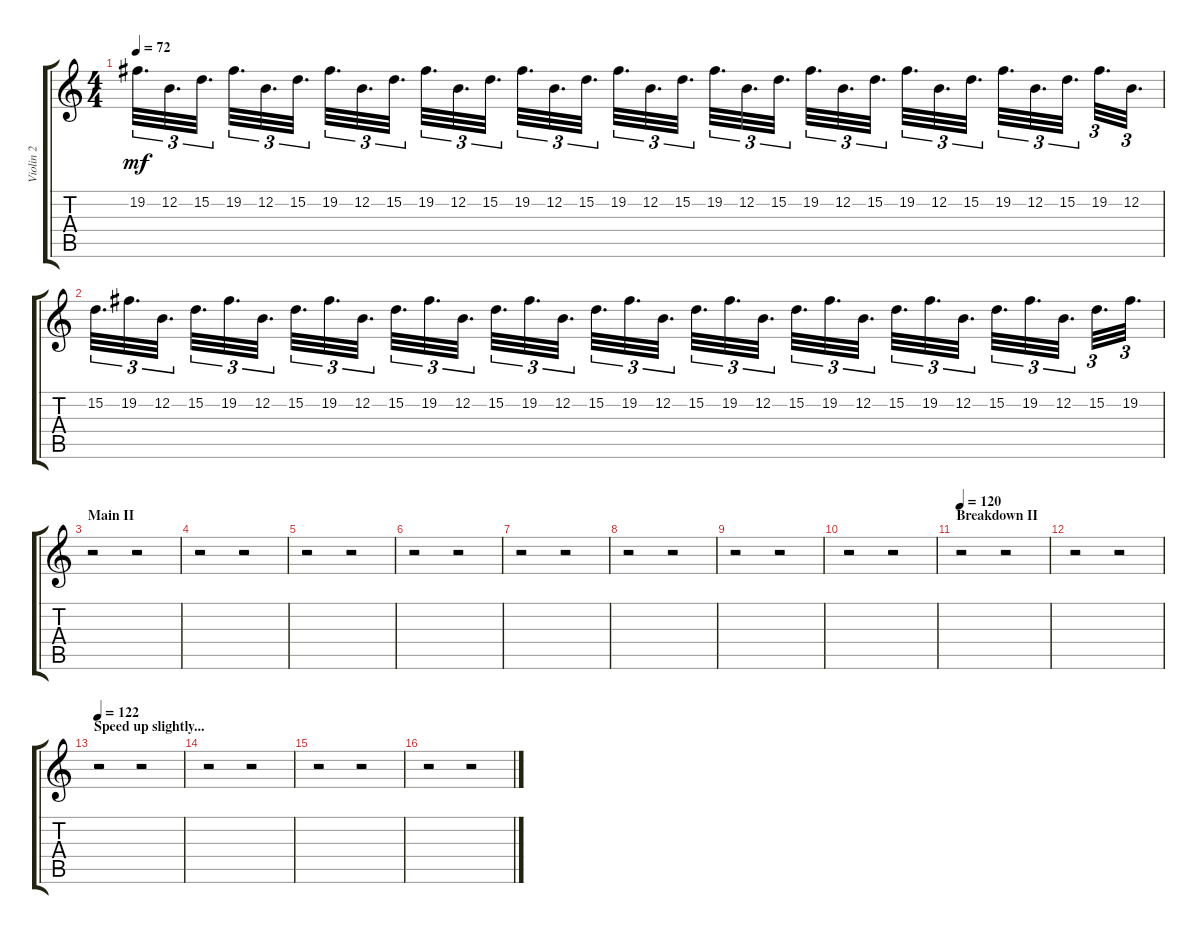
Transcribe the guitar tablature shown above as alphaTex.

\track ("Violin 2" "Violin 2") {instrument violin}
\staff {score tabs}
\tuning (E4 B3 G3 D3 A2 E2) {hide}
\ts (4 4)
\tempo 72
\clef g2
\ks c
19.2.32{d tu (3 2) dy mf} 12.2.32{d tu (3 2)} 15.2.32{d tu (3 2)} 19.2.32{d tu (3 2)} 12.2.32{d tu (3 2)} 15.2.32{d tu (3 2)} 19.2.32{d tu (3 2)} 12.2.32{d tu (3 2)} 15.2.32{d tu (3 2)} 19.2.32{d tu (3 2)} 12.2.32{d tu (3 2)} 15.2.32{d tu (3 2)} 19.2.32{d tu (3 2)} 12.2.32{d tu (3 2)} 15.2.32{d tu (3 2)} 19.2.32{d tu (3 2)} 12.2.32{d tu (3 2)} 15.2.32{d tu (3 2)} 19.2.32{d tu (3 2)} 12.2.32{d tu (3 2)} 15.2.32{d tu (3 2)} 19.2.32{d tu (3 2)} 12.2.32{d tu (3 2)} 15.2.32{d tu (3 2)} 19.2.32{d tu (3 2)} 12.2.32{d tu (3 2)} 15.2.32{d tu (3 2)} 19.2.32{d tu (3 2)} 12.2.32{d tu (3 2)} 15.2.32{d tu (3 2)} 19.2.32{d tu (3 2)} 12.2.32{d tu (3 2)} |
15.2.32{d tu (3 2)} 19.2.32{d tu (3 2)} 12.2.32{d tu (3 2)} 15.2.32{d tu (3 2)} 19.2.32{d tu (3 2)} 12.2.32{d tu (3 2)} 15.2.32{d tu (3 2)} 19.2.32{d tu (3 2)} 12.2.32{d tu (3 2)} 15.2.32{d tu (3 2)} 19.2.32{d tu (3 2)} 12.2.32{d tu (3 2)} 15.2.32{d tu (3 2)} 19.2.32{d tu (3 2)} 12.2.32{d tu (3 2)} 15.2.32{d tu (3 2)} 19.2.32{d tu (3 2)} 12.2.32{d tu (3 2)} 15.2.32{d tu (3 2)} 19.2.32{d tu (3 2)} 12.2.32{d tu (3 2)} 15.2.32{d tu (3 2)} 19.2.32{d tu (3 2)} 12.2.32{d tu (3 2)} 15.2.32{d tu (3 2)} 19.2.32{d tu (3 2)} 12.2.32{d tu (3 2)} 15.2.32{d tu (3 2)} 19.2.32{d tu (3 2)} 12.2.32{d tu (3 2)} 15.2.32{d tu (3 2)} 19.2.32{d tu (3 2)} |
\section ("" "Main II")
r.2 r.2 |
r.2 r.2 |
r.2 r.2 |
r.2 r.2 |
r.2 r.2 |
r.2 r.2 |
r.2 r.2 |
r.2 r.2 |
\section ("" "Breakdown II")
\tempo 120
r.2 r.2 |
r.2 r.2 |
\section ("" "Speed up slightly...")
\tempo 122
r.2 r.2 |
r.2 r.2 |
r.2 r.2 |
r.2 r.2
